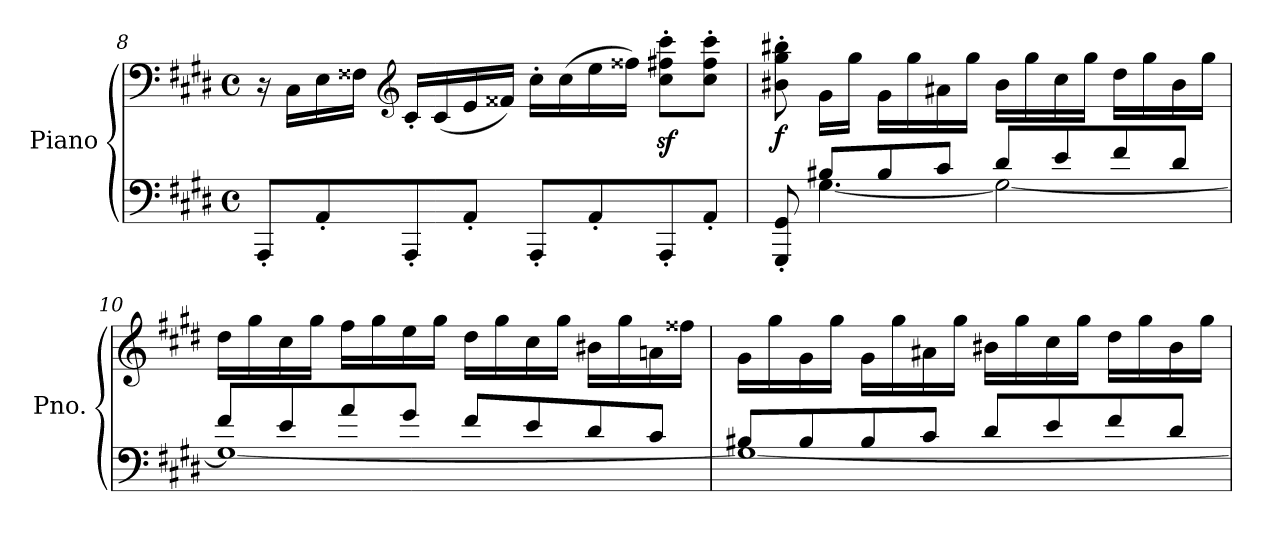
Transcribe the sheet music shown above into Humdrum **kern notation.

**kern	**kern	**dynam
*part1	*part1	*part1
*staff2	*staff1	*staff1/2
*I"Piano	*	*
*I'Pno.	*	*
*clefF4	*clefF4	*
*k[f#c#g#d#]	*k[f#c#g#d#]	*
*M4/4	*M4/4	*
*met(c)	*met(c)	*
=8	=8	=8
8AAA'/L	16r	.
.	16C#\LL	.
8AA'/	16E\	.
.	16F##X\JJ	.
*	*clefG2	*
8AAA'/	16c#'/LL	.
.	(<16c#/	.
8AA'/J	16e/	.
.	16f##X/JJ)	.
8AAA'/L	16cc#'\LL	.
.	(>16cc#\	.
8AA'/	16ee\	.
.	16ff##X\JJ)	.
8AAA'/	8cc#\z<' 8ff#X\z<' 8ccc#\z<'L	.
8AA'/J	8cc#\' 8ff#\' 8ccc#\'J	.
=9	=9	=9
*^	*	*
!	!	!	!LO:DY:b
8GGG#/' 8GG#/'	8ryy	8b#X\' 8gg#\' 8bb#X\'	f
8B#X/L	[4.G#\	16g#\LL	.
.	.	16gg#\JJ	.
8B#/	.	16g#\LL	.
.	.	16gg#\	.
8c#/J	.	16a#X\	.
.	.	16gg#\JJ	.
8d#/L	2G#\_	16b#\LL	.
.	.	16gg#\	.
8e/	.	16cc#\	.
.	.	16gg#\JJ	.
8f#/	.	16dd#\LL	.
.	.	16gg#\	.
8d#/J	.	16b#\	.
.	.	16gg#\JJ	.
!!LO:LB:g=z
=10	=10	=10	=10
8f#/L	1G#_	16dd#\LL	.
.	.	16gg#\	.
8e/	.	16cc#\	.
.	.	16gg#\JJ	.
8a/	.	16ff#\LL	.
.	.	16gg#\	.
8g#/J	.	16ee\	.
.	.	16gg#\JJ	.
8f#/L	.	16dd#\LL	.
.	.	16gg#\	.
8e/	.	16cc#\	.
.	.	16gg#\JJ	.
8d#/	.	16b#X\LL	.
.	.	16gg#\	.
8c#/J	.	16an\	.
.	.	16ff##X\JJ	.
=11	=11	=11	=11
8B#X/L	1G#_	16g#\LL	.
.	.	16gg#\	.
8B#/	.	16g#\	.
.	.	16gg#\JJ	.
8B#/	.	16g#\LL	.
.	.	16gg#\	.
8c#/J	.	16a#X\	.
.	.	16gg#\JJ	.
8d#/L	.	16b#X\LL	.
.	.	16gg#\	.
8e/	.	16cc#\	.
.	.	16gg#\JJ	.
8f#/	.	16dd#\LL	.
.	.	16gg#\	.
8d#/J	.	16b#\	.
.	.	16gg#\JJ	.
*v	*v	*	*
=	=	=
*-	*-	*-
